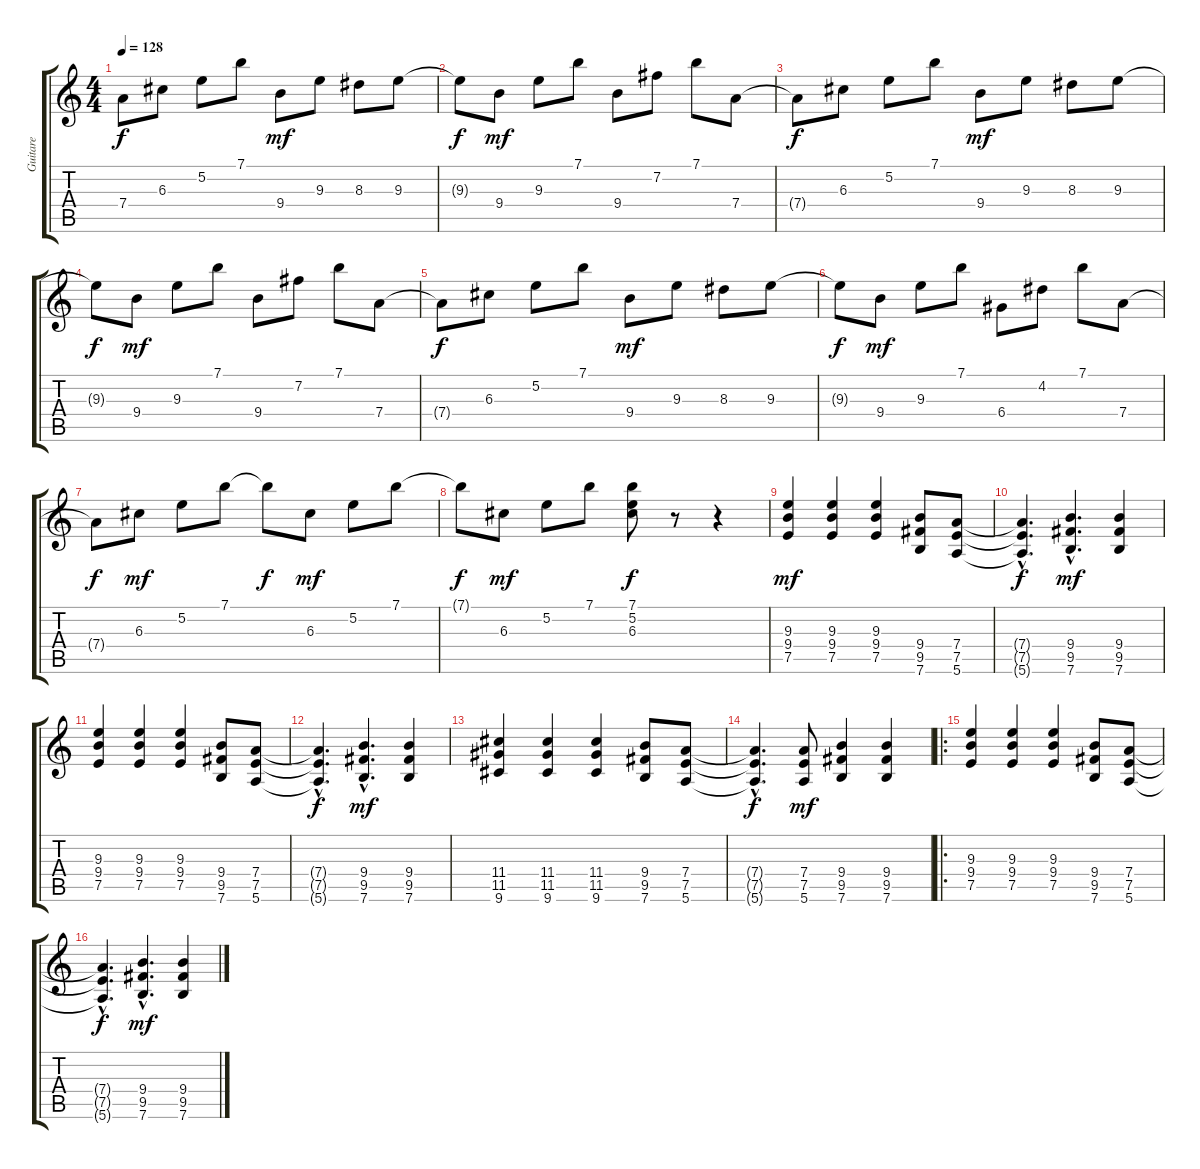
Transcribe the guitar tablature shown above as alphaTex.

\track ("Guitare" "Guitare") {instrument acousticguitarsteel}
\staff {score tabs}
\tuning (E4 B3 G3 D3 A2 E2) {hide}
\ts (4 4)
\tempo 128
\clef g2
\ks c
7.4{t}.8{dy f} 6.3.8 5.2.8 7.1.8 9.4.8{dy mf} 9.3.8 8.3.8 9.3.8 |
9.3{t}.8{dy f} 9.4.8{dy mf} 9.3.8 7.1.8 9.4.8 7.2.8 7.1.8 7.4.8 |
7.4{t}.8{dy f} 6.3.8 5.2.8 7.1.8 9.4.8{dy mf} 9.3.8 8.3.8 9.3.8 |
9.3{t}.8{dy f} 9.4.8{dy mf} 9.3.8 7.1.8 9.4.8 7.2.8 7.1.8 7.4.8 |
7.4{t}.8{dy f} 6.3.8 5.2.8 7.1.8 9.4.8{dy mf} 9.3.8 8.3.8 9.3.8 |
9.3{t}.8{dy f} 9.4.8{dy mf} 9.3.8 7.1.8 6.4.8 4.2.8 7.1.8 7.4.8 |
7.4{t}.8{dy f} 6.3.8{dy mf} 5.2.8 7.1.8 7.1{t}.8{dy f} 6.3.8{dy mf} 5.2.8 7.1.8 |
7.1{t}.8{dy f} 6.3.8{dy mf} 5.2.8 7.1.8 (7.1 5.2 6.3).8{dy f} r.8 r.4 |
(9.3 9.4 7.5).4{dy mf} (9.3 9.4 7.5).4 (9.3 9.4 7.5).4 (9.4 9.5 7.6).8 (7.4 7.5 5.6).8 |
(7.4{hac t} 7.5{hac t} 5.6{hac t}).4{d dy f} (9.4{hac} 9.5{hac} 7.6{hac}).4{d dy mf} (9.4 9.5 7.6).4 |
(9.3 9.4 7.5).4 (9.3 9.4 7.5).4 (9.3 9.4 7.5).4 (9.4 9.5 7.6).8 (7.4 7.5 5.6).8 |
(7.4{hac t} 7.5{hac t} 5.6{hac t}).4{d dy f} (9.4{hac} 9.5{hac} 7.6{hac}).4{d dy mf} (9.4 9.5 7.6).4 |
(11.4 11.5 9.6).4 (11.4 11.5 9.6).4 (11.4 11.5 9.6).4 (9.4 9.5 7.6).8 (7.4 7.5 5.6).8 |
(7.4{hac t} 7.5{hac t} 5.6{hac t}).4{d dy f} (7.4 7.5 5.6).8{dy mf} (9.4 9.5 7.6).4 (9.4 9.5 7.6).4 |
\ro
(9.3 9.4 7.5).4 (9.3 9.4 7.5).4 (9.3 9.4 7.5).4 (9.4 9.5 7.6).8 (7.4 7.5 5.6).8 |
(7.4{hac t} 7.5{hac t} 5.6{hac t}).4{d dy f} (9.4{hac} 9.5{hac} 7.6{hac}).4{d dy mf} (9.4 9.5 7.6).4
